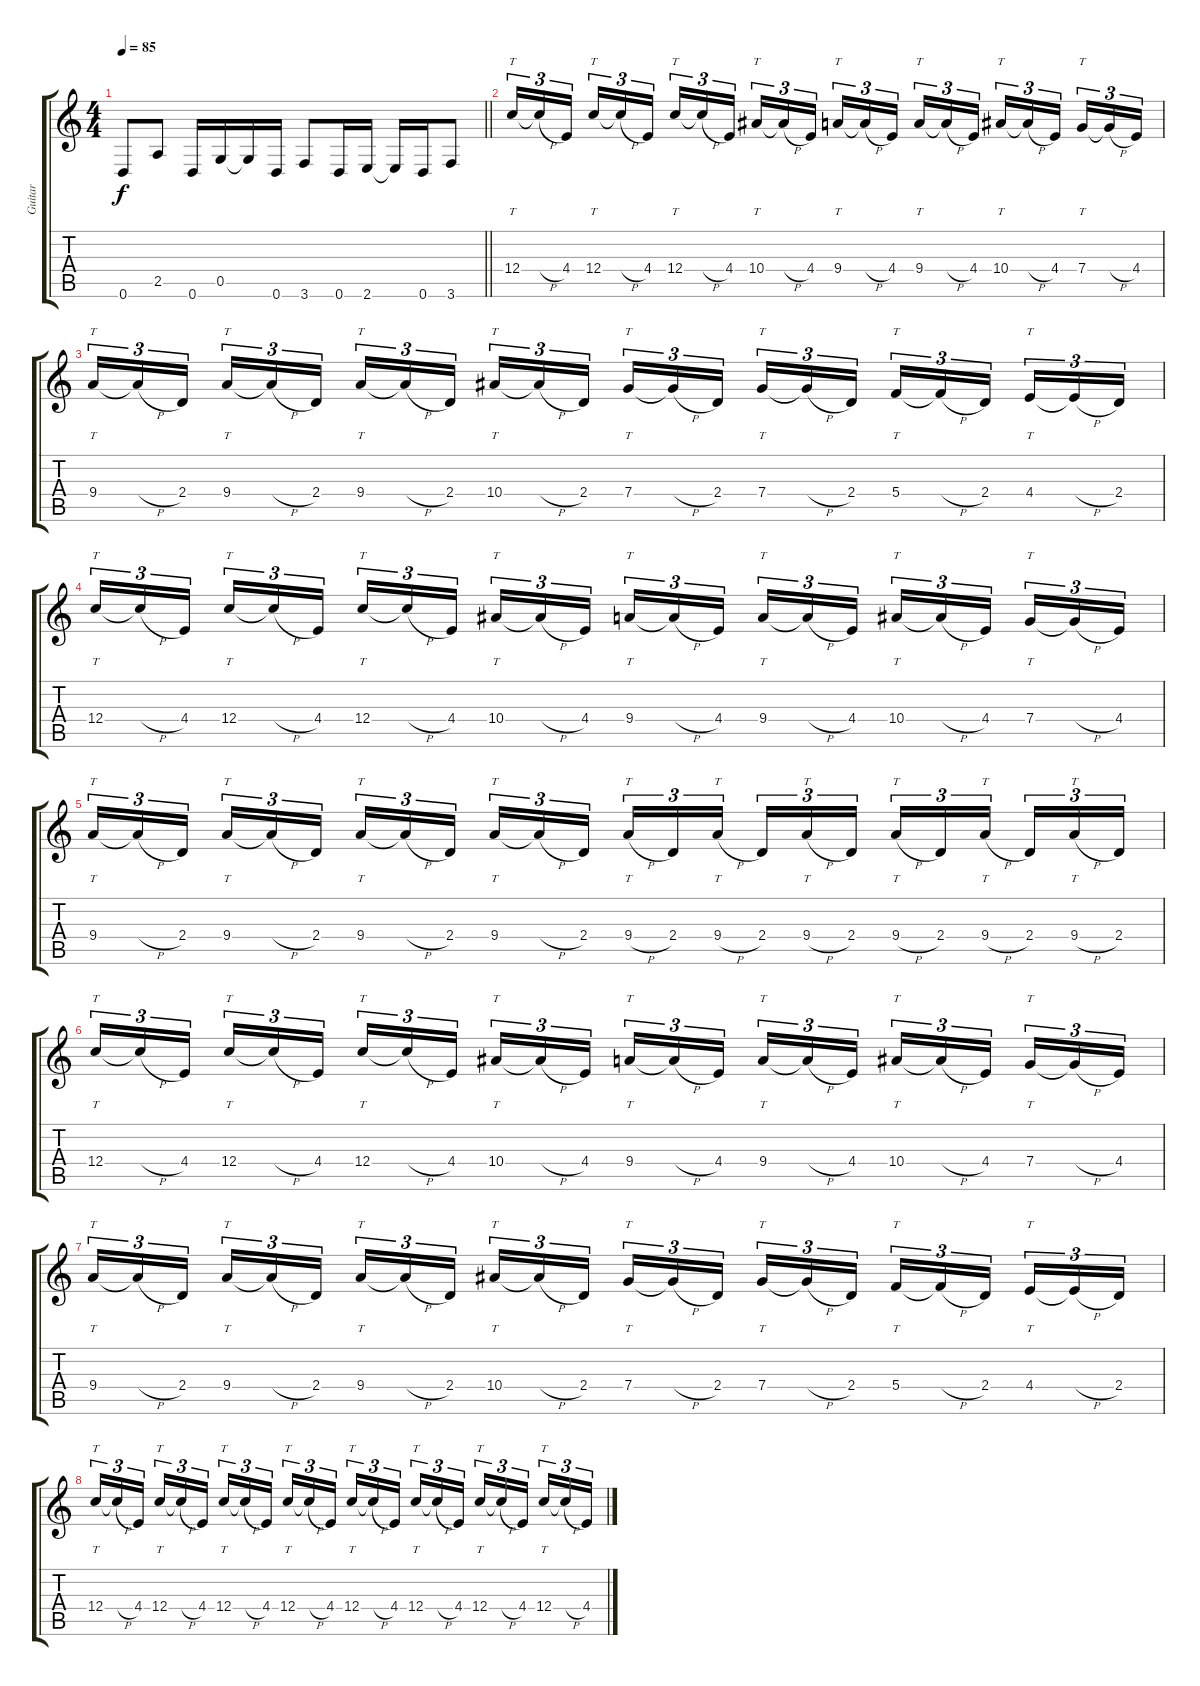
\track ("Guitar" "Guitar") {instrument overdrivenguitar}
\staff {score tabs}
\tuning (D4 A3 F3 C3 G2 D2) {hide}
\ts (4 4)
\tempo 85
\clef g2
\barLineRight lightlight
\ks c
0.6.8{dy f} 2.5.8 0.6.16 0.5.16 0.5{t}.16 0.6.16 3.6.8 0.6.16 2.6.16 2.6{t}.16 0.6.16 3.6.8 |
\section ("" "")
12.4.16{tt tu (3 2) instrument distortionguitar} 12.4{h t}.16{tu (3 2)} 4.4.16{tu (3 2) beam splitsecondary} 12.4.16{tt tu (3 2)} 12.4{h t}.16{tu (3 2)} 4.4.16{tu (3 2)} 12.4.16{tt tu (3 2)} 12.4{h t}.16{tu (3 2)} 4.4.16{tu (3 2) beam splitsecondary} 10.4.16{tt tu (3 2)} 10.4{h t}.16{tu (3 2)} 4.4.16{tu (3 2)} 9.4.16{tt tu (3 2)} 9.4{h t}.16{tu (3 2)} 4.4.16{tu (3 2) beam splitsecondary} 9.4.16{tt tu (3 2)} 9.4{h t}.16{tu (3 2)} 4.4.16{tu (3 2)} 10.4.16{tt tu (3 2)} 10.4{h t}.16{tu (3 2)} 4.4.16{tu (3 2) beam splitsecondary} 7.4.16{tt tu (3 2)} 7.4{h t}.16{tu (3 2)} 4.4.16{tu (3 2)} |
9.4.16{tt tu (3 2)} 9.4{h t}.16{tu (3 2)} 2.4.16{tu (3 2) beam splitsecondary} 9.4.16{tt tu (3 2)} 9.4{h t}.16{tu (3 2)} 2.4.16{tu (3 2)} 9.4.16{tt tu (3 2)} 9.4{h t}.16{tu (3 2)} 2.4.16{tu (3 2) beam splitsecondary} 10.4.16{tt tu (3 2)} 10.4{h t}.16{tu (3 2)} 2.4.16{tu (3 2)} 7.4.16{tt tu (3 2)} 7.4{h t}.16{tu (3 2)} 2.4.16{tu (3 2) beam splitsecondary} 7.4.16{tt tu (3 2)} 7.4{h t}.16{tu (3 2)} 2.4.16{tu (3 2)} 5.4.16{tt tu (3 2)} 5.4{h t}.16{tu (3 2)} 2.4.16{tu (3 2) beam splitsecondary} 4.4.16{tt tu (3 2)} 4.4{h t}.16{tu (3 2)} 2.4.16{tu (3 2)} |
12.4.16{tt tu (3 2)} 12.4{h t}.16{tu (3 2)} 4.4.16{tu (3 2) beam splitsecondary} 12.4.16{tt tu (3 2)} 12.4{h t}.16{tu (3 2)} 4.4.16{tu (3 2)} 12.4.16{tt tu (3 2)} 12.4{h t}.16{tu (3 2)} 4.4.16{tu (3 2) beam splitsecondary} 10.4.16{tt tu (3 2)} 10.4{h t}.16{tu (3 2)} 4.4.16{tu (3 2)} 9.4.16{tt tu (3 2)} 9.4{h t}.16{tu (3 2)} 4.4.16{tu (3 2) beam splitsecondary} 9.4.16{tt tu (3 2)} 9.4{h t}.16{tu (3 2)} 4.4.16{tu (3 2)} 10.4.16{tt tu (3 2)} 10.4{h t}.16{tu (3 2)} 4.4.16{tu (3 2) beam splitsecondary} 7.4.16{tt tu (3 2)} 7.4{h t}.16{tu (3 2)} 4.4.16{tu (3 2)} |
9.4.16{tt tu (3 2)} 9.4{h t}.16{tu (3 2)} 2.4.16{tu (3 2) beam splitsecondary} 9.4.16{tt tu (3 2)} 9.4{h t}.16{tu (3 2)} 2.4.16{tu (3 2)} 9.4.16{tt tu (3 2)} 9.4{h t}.16{tu (3 2)} 2.4.16{tu (3 2) beam splitsecondary} 9.4.16{tt tu (3 2)} 9.4{h t}.16{tu (3 2)} 2.4.16{tu (3 2)} 9.4{h}.16{tt tu (3 2)} 2.4.16{tu (3 2)} 9.4{h}.16{tt tu (3 2) beam splitsecondary} 2.4.16{tu (3 2)} 9.4{h}.16{tt tu (3 2)} 2.4.16{tu (3 2)} 9.4{h}.16{tt tu (3 2)} 2.4.16{tu (3 2)} 9.4{h}.16{tt tu (3 2) beam splitsecondary} 2.4.16{tu (3 2)} 9.4{h}.16{tt tu (3 2)} 2.4.16{tu (3 2)} |
12.4.16{tt tu (3 2)} 12.4{h t}.16{tu (3 2)} 4.4.16{tu (3 2) beam splitsecondary} 12.4.16{tt tu (3 2)} 12.4{h t}.16{tu (3 2)} 4.4.16{tu (3 2)} 12.4.16{tt tu (3 2)} 12.4{h t}.16{tu (3 2)} 4.4.16{tu (3 2) beam splitsecondary} 10.4.16{tt tu (3 2)} 10.4{h t}.16{tu (3 2)} 4.4.16{tu (3 2)} 9.4.16{tt tu (3 2)} 9.4{h t}.16{tu (3 2)} 4.4.16{tu (3 2) beam splitsecondary} 9.4.16{tt tu (3 2)} 9.4{h t}.16{tu (3 2)} 4.4.16{tu (3 2)} 10.4.16{tt tu (3 2)} 10.4{h t}.16{tu (3 2)} 4.4.16{tu (3 2) beam splitsecondary} 7.4.16{tt tu (3 2)} 7.4{h t}.16{tu (3 2)} 4.4.16{tu (3 2)} |
9.4.16{tt tu (3 2)} 9.4{h t}.16{tu (3 2)} 2.4.16{tu (3 2) beam splitsecondary} 9.4.16{tt tu (3 2)} 9.4{h t}.16{tu (3 2)} 2.4.16{tu (3 2)} 9.4.16{tt tu (3 2)} 9.4{h t}.16{tu (3 2)} 2.4.16{tu (3 2) beam splitsecondary} 10.4.16{tt tu (3 2)} 10.4{h t}.16{tu (3 2)} 2.4.16{tu (3 2)} 7.4.16{tt tu (3 2)} 7.4{h t}.16{tu (3 2)} 2.4.16{tu (3 2) beam splitsecondary} 7.4.16{tt tu (3 2)} 7.4{h t}.16{tu (3 2)} 2.4.16{tu (3 2)} 5.4.16{tt tu (3 2)} 5.4{h t}.16{tu (3 2)} 2.4.16{tu (3 2) beam splitsecondary} 4.4.16{tt tu (3 2)} 4.4{h t}.16{tu (3 2)} 2.4.16{tu (3 2)} |
12.4.16{tt tu (3 2)} 12.4{h t}.16{tu (3 2)} 4.4.16{tu (3 2) beam splitsecondary} 12.4.16{tt tu (3 2)} 12.4{h t}.16{tu (3 2)} 4.4.16{tu (3 2)} 12.4.16{tt tu (3 2)} 12.4{h t}.16{tu (3 2)} 4.4.16{tu (3 2) beam splitsecondary} 12.4.16{tt tu (3 2)} 12.4{h t}.16{tu (3 2)} 4.4.16{tu (3 2)} 12.4.16{tt tu (3 2)} 12.4{h t}.16{tu (3 2)} 4.4.16{tu (3 2) beam splitsecondary} 12.4.16{tt tu (3 2)} 12.4{h t}.16{tu (3 2)} 4.4.16{tu (3 2)} 12.4.16{tt tu (3 2)} 12.4{h t}.16{tu (3 2)} 4.4.16{tu (3 2) beam splitsecondary} 12.4.16{tt tu (3 2)} 12.4{h t}.16{tu (3 2)} 4.4.16{tu (3 2)}
